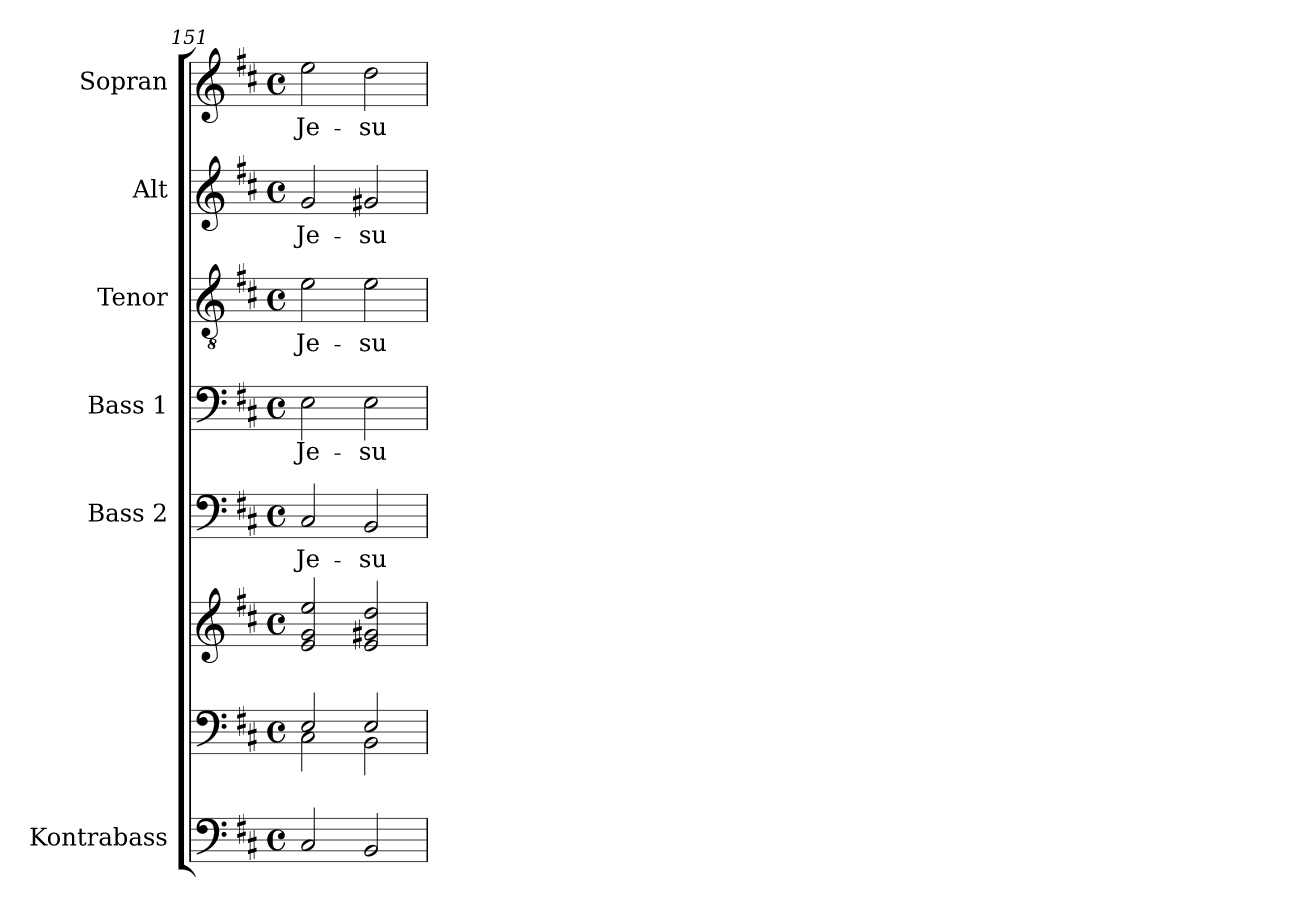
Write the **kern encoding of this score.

**kern	**kern	**kern	**kern	**text	**kern	**text	**kern	**text	**kern	**text	**kern	**text
*part7	*part6	*part6	*part5	*part5	*part4	*part4	*part3	*part3	*part2	*part2	*part1	*part1
*staff8	*staff7	*staff6	*staff5	*staff5	*staff4	*staff4	*staff3	*staff3	*staff2	*staff2	*staff1	*staff1
*I"Kontrabass	*	*	*I"Bass 2	*	*I"Bass 1	*	*I"Tenor	*	*I"Alt	*	*I"Sopran	*
*I'Kb.	*	*	*I'B. 2	*	*I'B. 1	*	*I'T.	*	*I'A.	*	*I'S.	*
*clefF4	*clefF4	*clefG2	*clefF4	*	*clefF4	*	*clefGv2	*	*clefG2	*	*clefG2	*
*ITrd7c12	*	*	*	*	*	*	*	*	*	*	*	*
*k[f#c#]	*k[f#c#]	*k[f#c#]	*k[f#c#]	*	*k[f#c#]	*	*k[f#c#]	*	*k[f#c#]	*	*k[f#c#]	*
*D:	*D:	*D:	*D:	*	*D:	*	*D:	*	*D:	*	*D:	*
*M4/4	*M4/4	*M4/4	*M4/4	*	*M4/4	*	*M4/4	*	*M4/4	*	*M4/4	*
*met(c)	*met(c)	*met(c)	*met(c)	*	*met(c)	*	*met(c)	*	*met(c)	*	*met(c)	*
=151	=151	=151	=151	=151	=151	=151	=151	=151	=151	=151	=151	=151
*	*^	*	*	*	*	*	*	*	*	*	*	*
!	!	!	!	!	!LO:LY:b	!	!LO:LY:b	!	!LO:LY:b	!	!LO:LY:b	!	!LO:LY:b
2CC#/	2E/	2C#\	2e/ 2g/ 2ee/	2C#/	Je-	2E\	Je-	2e\	Je-	2g/	Je-	2ee\	Je-
!	!	!	!	!	!LO:LY:b	!	!LO:LY:b	!	!LO:LY:b	!	!LO:LY:b	!	!LO:LY:b
2BBB/	2E/	2BB\	2e/ 2g#X/ 2dd/	2BB/	-su	2E\	-su	2e\	-su	2g#X/	-su	2dd\	-su
*	*v	*v	*	*	*	*	*	*	*	*	*	*	*
=	=	=	=	=	=	=	=	=	=	=	=	=
*-	*-	*-	*-	*-	*-	*-	*-	*-	*-	*-	*-	*-
